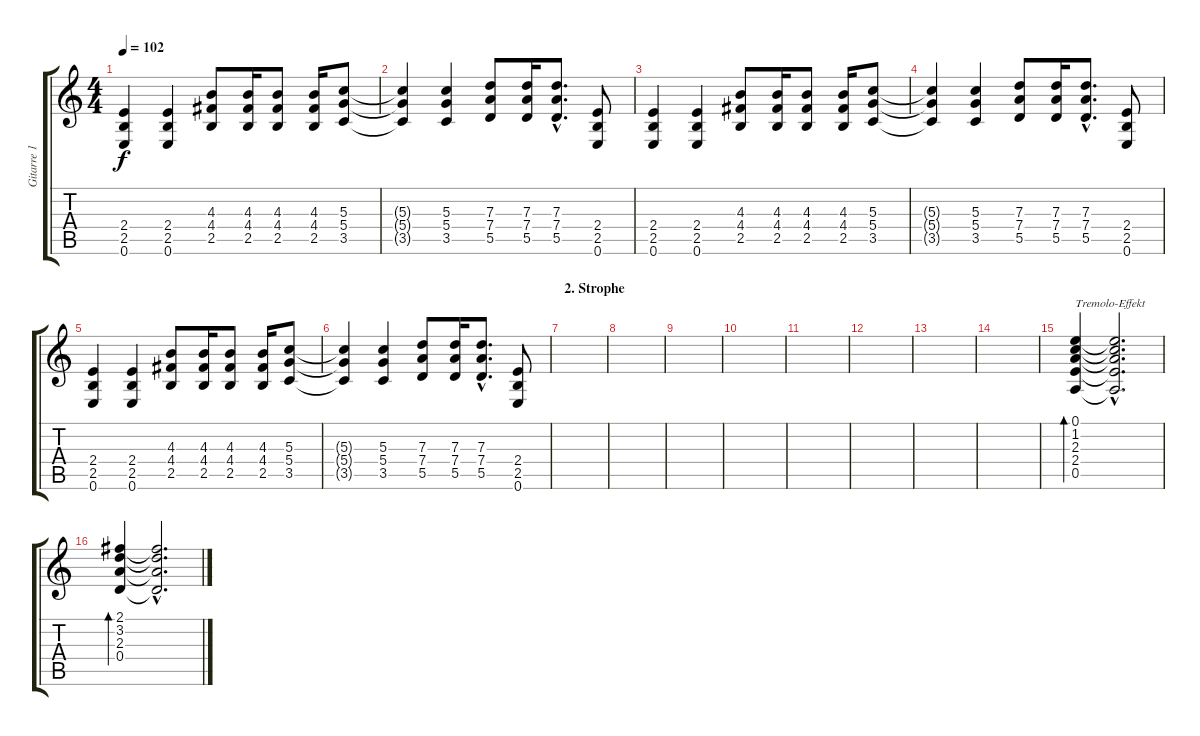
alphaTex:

\track ("Gitarre 1" "Gitarre 1") {instrument electricguitarclean}
\staff {score tabs}
\tuning (E4 B3 G3 D3 A2 E2) {hide}
\ts (4 4)
\tempo 102
\clef g2
\ks c
(2.4 2.5 0.6).4{dy f instrument distortionguitar} (2.4 2.5 0.6).4 (4.3 4.4 2.5).8 (4.3 4.4 2.5).16 (4.3 4.4 2.5).8 (4.3 4.4 2.5).16 (5.3 5.4 3.5).8 |
(5.3{t} 5.4{t} 3.5{t}).4 (5.3 5.4 3.5).4 (7.3 7.4 5.5).8 (7.3 7.4 5.5).16 (7.3{hac} 7.4{hac} 5.5{hac}).8{d} (2.4 2.5 0.6).8 |
(2.4 2.5 0.6).4{instrument distortionguitar} (2.4 2.5 0.6).4 (4.3 4.4 2.5).8 (4.3 4.4 2.5).16 (4.3 4.4 2.5).8 (4.3 4.4 2.5).16 (5.3 5.4 3.5).8 |
(5.3{t} 5.4{t} 3.5{t}).4 (5.3 5.4 3.5).4 (7.3 7.4 5.5).8 (7.3 7.4 5.5).16 (7.3{hac} 7.4{hac} 5.5{hac}).8{d} (2.4 2.5 0.6).8 |
(2.4 2.5 0.6).4{instrument distortionguitar} (2.4 2.5 0.6).4 (4.3 4.4 2.5).8 (4.3 4.4 2.5).16 (4.3 4.4 2.5).8 (4.3 4.4 2.5).16 (5.3 5.4 3.5).8 |
(5.3{t} 5.4{t} 3.5{t}).4 (5.3 5.4 3.5).4 (7.3 7.4 5.5).8 (7.3 7.4 5.5).16 (7.3{hac} 7.4{hac} 5.5{hac}).8{d} (2.4 2.5 0.6).8 |
\section ("" "2. Strophe")
|
|
|
|
|
|
|
|
(0.1 1.2 2.3 2.4 0.5).4{bd 480 txt "Tremolo-Effekt" volume 10 instrument electricguitarclean} (0.1{hac t} 1.2{hac t} 2.3{hac t} 2.4{hac t} 0.5{hac t}).2{d} |
(2.1 3.2 2.3 0.4).4{bd 240} (2.1{hac t} 3.2{hac t} 2.3{hac t} 0.4{hac t}).2{d}
